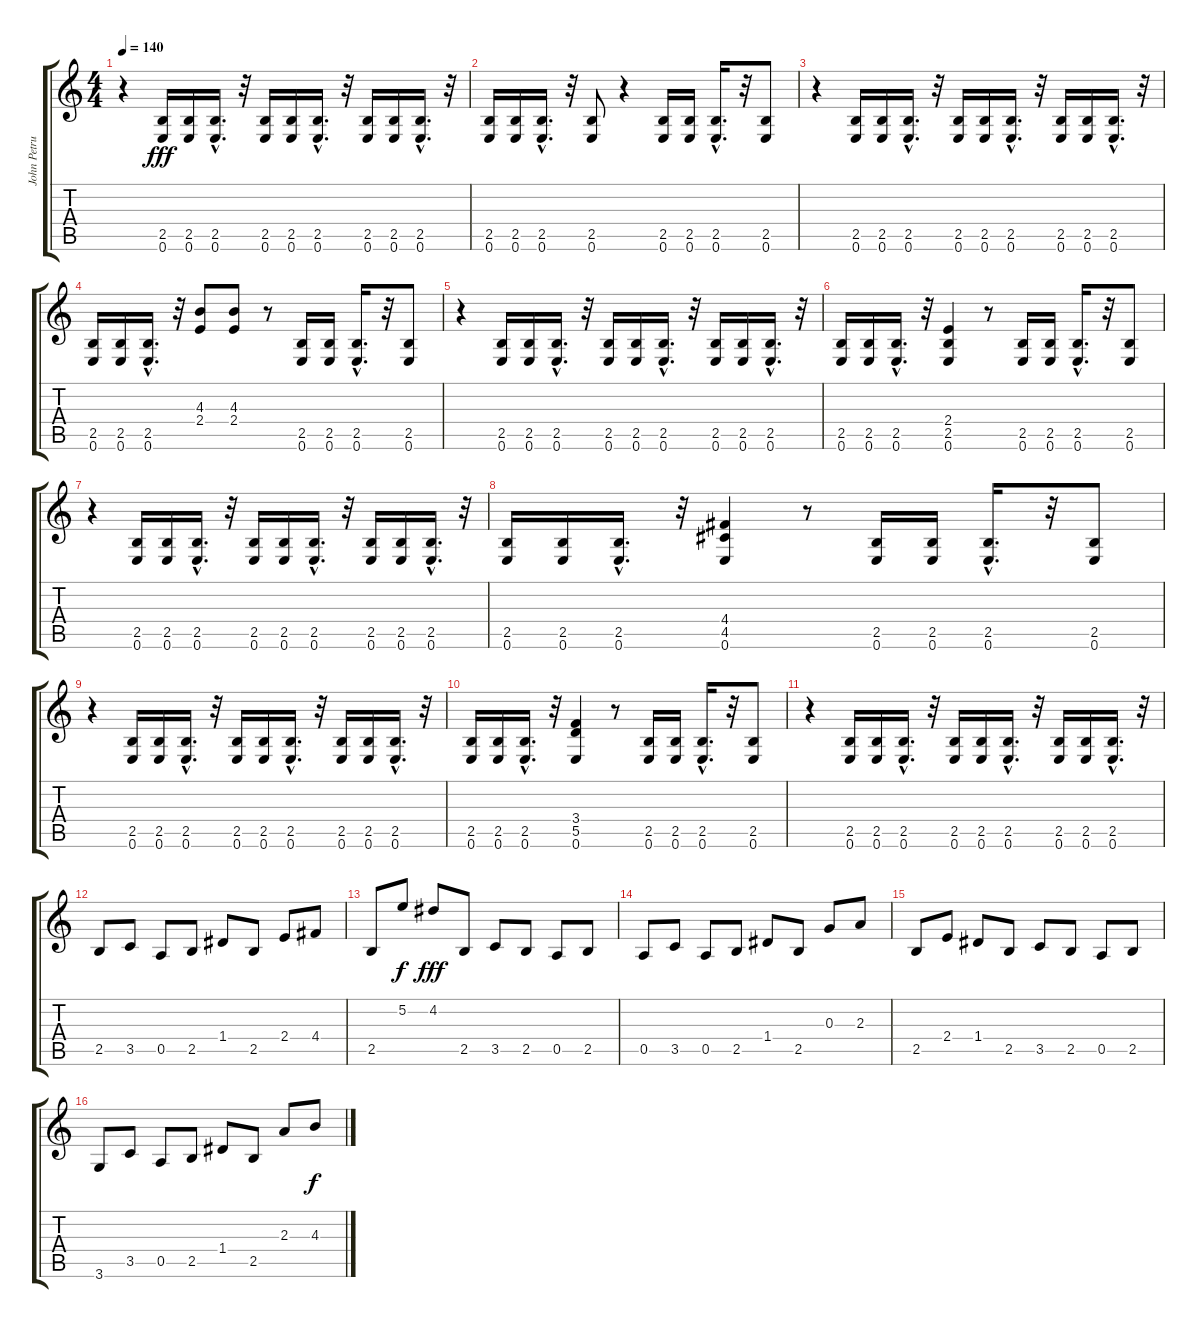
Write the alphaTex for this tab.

\track ("John Petrucci - 6 Strings Guitar" "John Petru") {instrument distortionguitar}
\staff {score tabs}
\tuning (E4 B3 G3 D3 A2 E2) {hide}
\ts (4 4)
\tempo 140
\clef g2
\ks c
r.4{dy fff} (2.5 0.6).16 (2.5 0.6).16 (2.5{hac} 0.6{hac}).16{d} r.32 (2.5 0.6).16 (2.5 0.6).16 (2.5{hac} 0.6{hac}).16{d} r.32 (2.5 0.6).16 (2.5 0.6).16 (2.5{hac} 0.6{hac}).16{d} r.32 |
(2.5 0.6).16 (2.5 0.6).16 (2.5{hac} 0.6{hac}).16{d} r.32 (2.5 0.6).8 r.4 (2.5 0.6).16 (2.5 0.6).16 (2.5{hac} 0.6{hac}).16{d} r.32 (2.5 0.6).8 |
r.4 (2.5 0.6).16 (2.5 0.6).16 (2.5{hac} 0.6{hac}).16{d} r.32 (2.5 0.6).16 (2.5 0.6).16 (2.5{hac} 0.6{hac}).16{d} r.32 (2.5 0.6).16 (2.5 0.6).16 (2.5{hac} 0.6{hac}).16{d} r.32 |
(2.5 0.6).16 (2.5 0.6).16 (2.5{hac} 0.6{hac}).16{d} r.32 (4.3 2.4).8 (4.3 2.4).8 r.8 (2.5 0.6).16 (2.5 0.6).16 (2.5{hac} 0.6{hac}).16{d} r.32 (2.5 0.6).8 |
r.4 (2.5 0.6).16 (2.5 0.6).16 (2.5{hac} 0.6{hac}).16{d} r.32 (2.5 0.6).16 (2.5 0.6).16 (2.5{hac} 0.6{hac}).16{d} r.32 (2.5 0.6).16 (2.5 0.6).16 (2.5{hac} 0.6{hac}).16{d} r.32 |
(2.5 0.6).16 (2.5 0.6).16 (2.5{hac} 0.6{hac}).16{d} r.32 (2.4 2.5 0.6).4 r.8 (2.5 0.6).16 (2.5 0.6).16 (2.5{hac} 0.6{hac}).16{d} r.32 (2.5 0.6).8 |
r.4 (2.5 0.6).16 (2.5 0.6).16 (2.5{hac} 0.6{hac}).16{d} r.32 (2.5 0.6).16 (2.5 0.6).16 (2.5{hac} 0.6{hac}).16{d} r.32 (2.5 0.6).16 (2.5 0.6).16 (2.5{hac} 0.6{hac}).16{d} r.32 |
(2.5 0.6).16 (2.5 0.6).16 (2.5{hac} 0.6{hac}).16{d} r.32 (4.4 4.5 0.6).4 r.8 (2.5 0.6).16 (2.5 0.6).16 (2.5{hac} 0.6{hac}).16{d} r.32 (2.5 0.6).8 |
r.4 (2.5 0.6).16 (2.5 0.6).16 (2.5{hac} 0.6{hac}).16{d} r.32 (2.5 0.6).16 (2.5 0.6).16 (2.5{hac} 0.6{hac}).16{d} r.32 (2.5 0.6).16 (2.5 0.6).16 (2.5{hac} 0.6{hac}).16{d} r.32 |
(2.5 0.6).16 (2.5 0.6).16 (2.5{hac} 0.6{hac}).16{d} r.32 (3.4 5.5 0.6).4 r.8 (2.5 0.6).16 (2.5 0.6).16 (2.5{hac} 0.6{hac}).16{d} r.32 (2.5 0.6).8 |
r.4 (2.5 0.6).16 (2.5 0.6).16 (2.5{hac} 0.6{hac}).16{d} r.32 (2.5 0.6).16 (2.5 0.6).16 (2.5{hac} 0.6{hac}).16{d} r.32 (2.5 0.6).16 (2.5 0.6).16 (2.5{hac} 0.6{hac}).16{d} r.32 |
2.5.8 3.5.8 0.5.8 2.5.8 1.4.8 2.5.8 2.4.8 4.4.8 |
2.5.8 5.2.8{dy f} 4.2.8{dy fff} 2.5.8 3.5.8 2.5.8 0.5.8 2.5.8 |
0.5.8 3.5.8 0.5.8 2.5.8 1.4.8 2.5.8 0.3.8 2.3.8 |
2.5.8 2.4.8 1.4.8 2.5.8 3.5.8 2.5.8 0.5.8 2.5.8 |
3.6.8 3.5.8 0.5.8 2.5.8 1.4.8 2.5.8 2.3.8 4.3.8{dy f}
